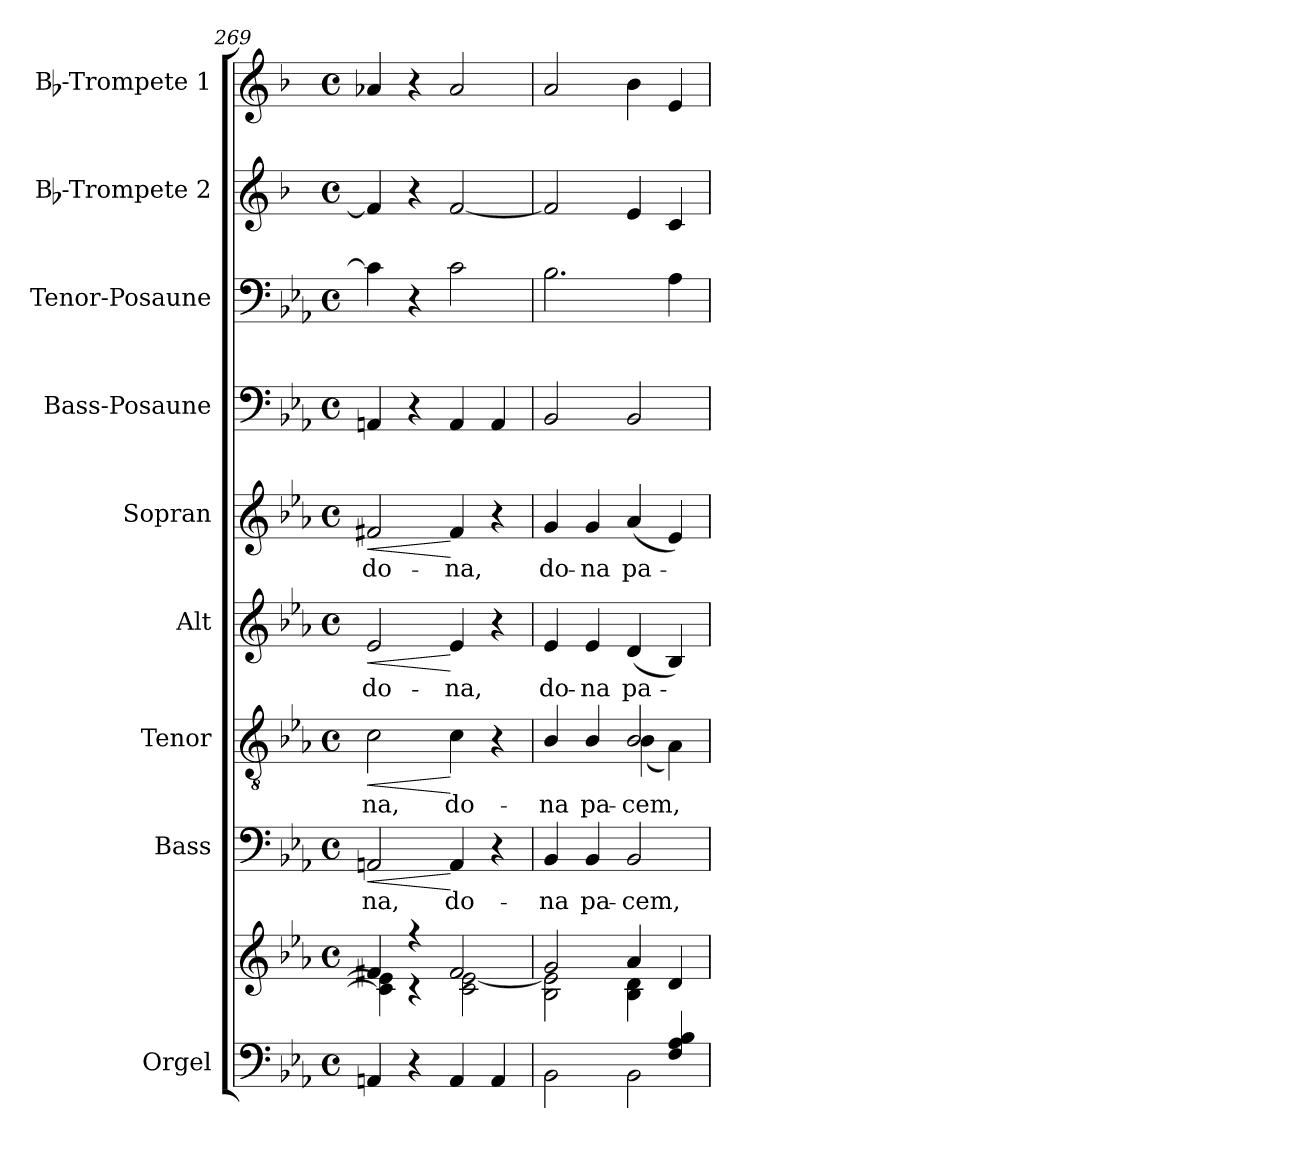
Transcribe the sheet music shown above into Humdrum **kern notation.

**kern	**kern	**kern	**text	**dynam	**kern	**text	**dynam	**kern	**text	**dynam	**kern	**text	**dynam	**kern	**kern	**kern	**kern
*part9	*part9	*part8	*part8	*part8	*part7	*part7	*part7	*part6	*part6	*part6	*part5	*part5	*part5	*part4	*part3	*part2	*part1
*staff10	*staff9	*staff8	*staff8	*staff8	*staff7	*staff7	*staff7	*staff6	*staff6	*staff6	*staff5	*staff5	*staff5	*staff4	*staff3	*staff2	*staff1
*I"Orgel	*	*I"Bass	*	*	*I"Tenor	*	*	*I"Alt	*	*	*I"Sopran	*	*	*I"Bass-Posaune	*I"Tenor-Posaune	*I"Bb-Trompete 2	*I"Bb-Trompete 1
*I'Org.	*	*I'B.	*	*	*I'T.	*	*	*I'A.	*	*	*I'S.	*	*	*I'B. Pos.	*I'T. Pos.	*I'Trp. 2	*I'Trp. 1
!!LO:PB:g=z
*clefF4	*clefG2	*clefF4	*	*	*clefGv2	*	*	*clefG2	*	*	*clefG2	*	*	*clefF4	*clefF4	*clefG2	*clefG2
*	*	*	*	*	*	*	*	*	*	*	*	*	*	*	*	*ITrd1c2	*ITrd1c2
*k[b-e-a-]	*k[b-e-a-]	*k[b-e-a-]	*	*	*k[b-e-a-]	*	*	*k[b-e-a-]	*	*	*k[b-e-a-]	*	*	*k[b-e-a-]	*k[b-e-a-]	*k[b-e-a-]	*k[b-e-a-]
*E-:	*E-:	*E-:	*	*	*E-:	*	*	*E-:	*	*	*E-:	*	*	*E-:	*E-:	*E-:	*E-:
*M4/4	*M4/4	*M4/4	*	*	*M4/4	*	*	*M4/4	*	*	*M4/4	*	*	*M4/4	*M4/4	*M4/4	*M4/4
*met(c)	*met(c)	*met(c)	*	*	*met(c)	*	*	*met(c)	*	*	*met(c)	*	*	*met(c)	*met(c)	*met(c)	*met(c)
=269	=269	=269	=269	=269	=269	=269	=269	=269	=269	=269	=269	=269	=269	=269	=269	=269	=269
*	*^	*	*	*	*	*	*	*	*	*	*	*	*	*	*	*	*
!	!	!	!	!LO:LY:b	!LO:HP:b	!	!	!	!	!	!	!	!	!	!	!	!	!
!	!	!	!	!	!LO:HP:n=1:b	!	!LO:LY:b	!LO:HP:b	!	!	!	!	!	!	!	!	!	!
!	!	!	!	!	!	!	!	!LO:HP:n=1:b	!	!LO:LY:b	!LO:HP:b	!	!	!	!	!	!	!
!	!	!	!	!	!	!	!	!	!	!	!LO:HP:n=1:b	!	!LO:LY:b	!LO:HP:b	!	!	!	!
!	!	!	!	!	!	!	!	!	!	!	!	!	!	!LO:HP:n=1:b	!	!	!	!
4AAn/	4f#X/	4c\] 4e-\]	2AAn/	-na,	< >	2c\	-na,	< >	2e-/	do-	< >	2f#X/	do-	< >	4AAn/	4c\]	4e-/]	4g-X/
4r	4r	4r	.	.	.	.	.	.	.	.	.	.	.	.	4r	4r	4r	4r
!	!	!	!	!LO:LY:b	!	!	!LO:LY:b	!	!	!LO:LY:b	!	!	!LO:LY:b	!	!	!	!	!
4AA/	2f#/	2c\ [<2e-\	4AA/	do-	[	4c\	do-	[	4e-/	-na,	[	4f#/	-na,	[	4AA/	2c\	[2e-/	2g-/
4AA/	.	.	4r	.	]	4r	.	]	4r	.	]	4r	.	]	4AA/	.	.	.
=270	=270	=270	=270	=270	=270	=270	=270	=270	=270	=270	=270	=270	=270	=270	=270	=270	=270	=270
*^	*	*	*	*	*	*	*	*	*	*	*	*	*	*	*	*	*	*
!	!	!	!	!	!LO:LY:b	!	!	!LO:LY:b	!	!	!LO:LY:b	!	!	!LO:LY:b	!	!	!	!	!
*	*	*	*	*	*	*	*^	*	*	*	*	*	*	*	*	*	*	*	*
2.ryy	2BB-\	2g/	2B-\ 2e-\]	4BB-/	-na	.	4B-/	2ryy	-na	.	4e-/	do-	.	4g/	do-	.	2BB-/	2.B-\	2e-/]	2g/
!	!	!	!	!	!LO:LY:b	!	!	!	!LO:LY:b	!	!	!LO:LY:b	!	!	!LO:LY:b	!	!	!	!	!
.	.	.	.	4BB-/	pa-	.	4B-/	.	pa-	.	4e-/	-na	.	4g/	-na	.	.	.	.	.
!	!	!	!	!	!LO:LY:b	!	!	!	!LO:LY:b	!	!	!LO:LY:b	!	!	!LO:LY:b	!	!	!	!	!
.	2BB-\	4a-/	4B-\ 4d\	2BB-/	-cem,	.	2B-/	(<4B-\	-cem,	.	(<4d/	pa-	.	(<4a-/	pa-	.	2BB-/	.	4d/	4a-\
4F/ 4A-/ 4B-/	.	4d/	4ryy	.	.	.	.	4A-\)	.	.	4B-/)	.	.	4e-/)	.	.	.	4A-\	4B-/	4d/
*v	*v	*	*	*	*	*	*v	*v	*	*	*	*	*	*	*	*	*	*	*	*
*	*v	*v	*	*	*	*	*	*	*	*	*	*	*	*	*	*	*	*
=	=	=	=	=	=	=	=	=	=	=	=	=	=	=	=	=	=
*-	*-	*-	*-	*-	*-	*-	*-	*-	*-	*-	*-	*-	*-	*-	*-	*-	*-
